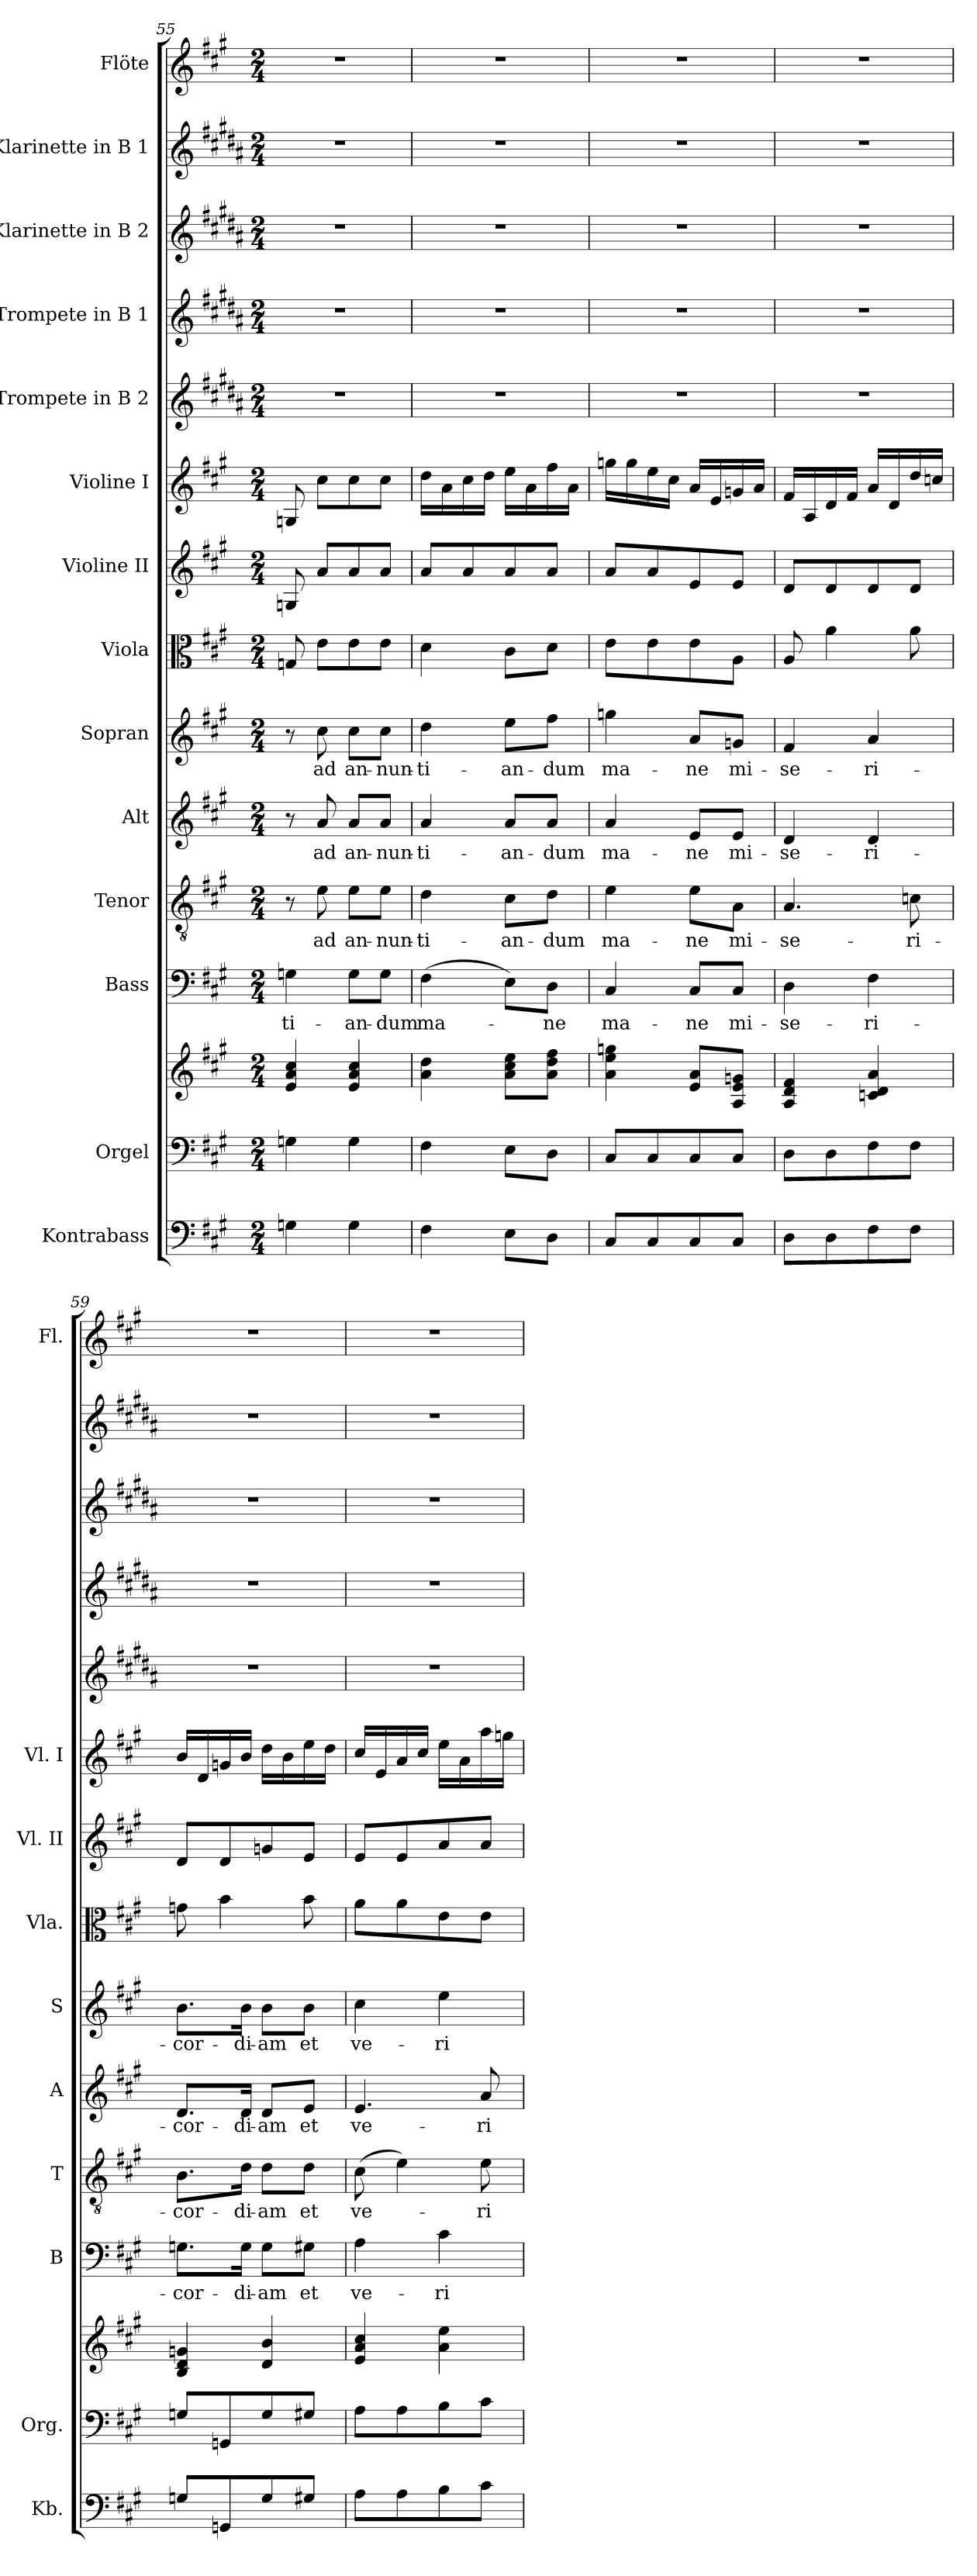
**kern	**kern	**kern	**kern	**text	**kern	**text	**kern	**text	**kern	**text	**kern	**kern	**kern	**kern	**kern	**kern	**kern	**kern
*part14	*part13	*part13	*part12	*part12	*part11	*part11	*part10	*part10	*part9	*part9	*part8	*part7	*part6	*part5	*part4	*part3	*part2	*part1
*staff15	*staff14	*staff13	*staff12	*staff12	*staff11	*staff11	*staff10	*staff10	*staff9	*staff9	*staff8	*staff7	*staff6	*staff5	*staff4	*staff3	*staff2	*staff1
*I"Kontrabass	*I"Orgel	*	*I"Bass	*	*I"Tenor	*	*I"Alt	*	*I"Sopran	*	*I"Viola	*I"Violine II	*I"Violine I	*I"Trompete in B 2	*I"Trompete in B 1	*I"Klarinette in B 2	*I"Klarinette in B 1	*I"Flöte
*I'Kb.	*I'Org.	*	*I'B	*	*I'T	*	*I'A	*	*I'S	*	*I'Vla.	*I'Vl. II	*I'Vl. I	*	*	*	*	*I'Fl.
*clefF4	*clefF4	*clefG2	*clefF4	*	*clefGv2	*	*clefG2	*	*clefG2	*	*clefC3	*clefG2	*clefG2	*clefG2	*clefG2	*clefG2	*clefG2	*clefG2
*ITrd7c12	*	*	*	*	*	*	*	*	*	*	*	*	*	*ITrd1c2	*ITrd1c2	*ITrd1c2	*ITrd1c2	*
*k[f#c#g#]	*k[f#c#g#]	*k[f#c#g#]	*k[f#c#g#]	*	*k[f#c#g#]	*	*k[f#c#g#]	*	*k[f#c#g#]	*	*k[f#c#g#]	*k[f#c#g#]	*k[f#c#g#]	*k[f#c#g#]	*k[f#c#g#]	*k[f#c#g#]	*k[f#c#g#]	*k[f#c#g#]
*A:	*A:	*A:	*A:	*	*A:	*	*A:	*	*A:	*	*A:	*A:	*A:	*A:	*A:	*A:	*A:	*A:
*M2/4	*M2/4	*M2/4	*M2/4	*	*M2/4	*	*M2/4	*	*M2/4	*	*M2/4	*M2/4	*M2/4	*M2/4	*M2/4	*M2/4	*M2/4	*M2/4
=55	=55	=55	=55	=55	=55	=55	=55	=55	=55	=55	=55	=55	=55	=55	=55	=55	=55	=55
!	!	!	!	!LO:LY:b	!	!	!	!	!	!	!	!	!	!	!	!	!	!
4GGn\	4Gn\	4e/ 4a/ 4cc#/	4Gn\	-ti-	8r	.	8r	.	8r	.	8Gn/	8Gn/	8Gn/	2r	2r	2r	2r	2r
!	!	!	!	!	!	!LO:LY:b	!	!LO:LY:b	!	!LO:LY:b	!	!	!	!	!	!	!	!
.	.	.	.	.	8e\	ad	8a/	ad	8cc#\	ad	8e\L	8a/L	8cc#\L	.	.	.	.	.
!	!	!	!	!LO:LY:b	!	!LO:LY:b	!	!LO:LY:b	!	!LO:LY:b	!	!	!	!	!	!	!	!
4GG\	4G\	4e/ 4a/ 4cc#/	8G\L	-an-	8e\L	an-	8a/L	an-	8cc#\L	an-	8e\	8a/	8cc#\	.	.	.	.	.
!	!	!	!	!LO:LY:b	!	!LO:LY:b	!	!LO:LY:b	!	!LO:LY:b	!	!	!	!	!	!	!	!
.	.	.	8G\J	-dum	8e\J	-nun-	8a/J	-nun-	8cc#\J	-nun-	8e\J	8a/J	8cc#\J	.	.	.	.	.
=56	=56	=56	=56	=56	=56	=56	=56	=56	=56	=56	=56	=56	=56	=56	=56	=56	=56	=56
!	!	!	!	!LO:LY:b	!	!LO:LY:b	!	!LO:LY:b	!	!LO:LY:b	!	!	!	!	!	!	!	!
4FF#\	4F#\	4a\ 4dd\	(>4F#\	ma-	4d\	-ti-	4a/	-ti-	4dd\	-ti-	4d\	8a/L	16dd\LL	2r	2r	2r	2r	2r
.	.	.	.	.	.	.	.	.	.	.	.	.	16a\	.	.	.	.	.
.	.	.	.	.	.	.	.	.	.	.	.	8a/	16cc#\	.	.	.	.	.
.	.	.	.	.	.	.	.	.	.	.	.	.	16dd\JJ	.	.	.	.	.
!	!	!	!	!	!	!LO:LY:b	!	!LO:LY:b	!	!LO:LY:b	!	!	!	!	!	!	!	!
8EE\L	8E\L	8a\ 8cc#\ 8ee\L	8E\L)	.	8c#\L	-an-	8a/L	-an-	8ee\L	-an-	8c#\L	8a/	16ee\LL	.	.	.	.	.
.	.	.	.	.	.	.	.	.	.	.	.	.	16a\	.	.	.	.	.
!	!	!	!	!LO:LY:b	!	!LO:LY:b	!	!LO:LY:b	!	!LO:LY:b	!	!	!	!	!	!	!	!
8DD\J	8D\J	8a\ 8dd\ 8ff#\J	8D\J	-ne	8d\J	-dum	8a/J	-dum	8ff#\J	-dum	8d\J	8a/J	16ff#\	.	.	.	.	.
.	.	.	.	.	.	.	.	.	.	.	.	.	16a\JJ	.	.	.	.	.
!!LO:PB:g=z
=57	=57	=57	=57	=57	=57	=57	=57	=57	=57	=57	=57	=57	=57	=57	=57	=57	=57	=57
!	!	!	!	!LO:LY:b	!	!LO:LY:b	!	!LO:LY:b	!	!LO:LY:b	!	!	!	!	!	!	!	!
8CC#/L	8C#/L	4a\ 4ee\ 4ggn\	4C#/	ma-	4e\	ma-	4a/	ma-	4ggn\	ma-	8e\L	8a/L	16ggn\LL	2r	2r	2r	2r	2r
.	.	.	.	.	.	.	.	.	.	.	.	.	16gg\	.	.	.	.	.
8CC#/	8C#/	.	.	.	.	.	.	.	.	.	8e\	8a/	16ee\	.	.	.	.	.
.	.	.	.	.	.	.	.	.	.	.	.	.	16cc#\JJ	.	.	.	.	.
!	!	!	!	!LO:LY:b	!	!LO:LY:b	!	!LO:LY:b	!	!LO:LY:b	!	!	!	!	!	!	!	!
8CC#/	8C#/	8e/ 8a/L	8C#/L	-ne	8e\L	-ne	8e/L	-ne	8a/L	-ne	8e\	8e/	16a/LL	.	.	.	.	.
.	.	.	.	.	.	.	.	.	.	.	.	.	16e/	.	.	.	.	.
!	!	!	!	!LO:LY:b	!	!LO:LY:b	!	!LO:LY:b	!	!LO:LY:b	!	!	!	!	!	!	!	!
8CC#/J	8C#/J	8A/ 8e/ 8gn/J	8C#/J	mi-	8A\J	mi-	8e/J	mi-	8gn/J	mi-	8A\J	8e/J	16gn/	.	.	.	.	.
.	.	.	.	.	.	.	.	.	.	.	.	.	16a/JJ	.	.	.	.	.
=58	=58	=58	=58	=58	=58	=58	=58	=58	=58	=58	=58	=58	=58	=58	=58	=58	=58	=58
!	!	!	!	!LO:LY:b	!	!LO:LY:b	!	!LO:LY:b	!	!LO:LY:b	!	!	!	!	!	!	!	!
8DD\L	8D\L	4A/ 4d/ 4f#/	4D\	-se-	4.A/	-se-	4d/	-se-	4f#/	-se-	8A/	8d/L	16f#/LL	2r	2r	2r	2r	2r
.	.	.	.	.	.	.	.	.	.	.	.	.	16A/	.	.	.	.	.
8DD\	8D\	.	.	.	.	.	.	.	.	.	4a\	8d/	16d/	.	.	.	.	.
.	.	.	.	.	.	.	.	.	.	.	.	.	16f#/JJ	.	.	.	.	.
!	!	!	!	!LO:LY:b	!	!	!	!LO:LY:b	!	!LO:LY:b	!	!	!	!	!	!	!	!
8FF#\	8F#\	4cn/ 4d/ 4a/	4F#\	-ri-	.	.	4d/	-ri-	4a/	-ri-	.	8d/	16a/LL	.	.	.	.	.
.	.	.	.	.	.	.	.	.	.	.	.	.	16d/	.	.	.	.	.
!	!	!	!	!	!	!LO:LY:b	!	!	!	!	!	!	!	!	!	!	!	!
8FF#\J	8F#\J	.	.	.	8cn\	-ri-	.	.	.	.	8a\	8d/J	16dd/	.	.	.	.	.
.	.	.	.	.	.	.	.	.	.	.	.	.	16ccn/JJ	.	.	.	.	.
=59	=59	=59	=59	=59	=59	=59	=59	=59	=59	=59	=59	=59	=59	=59	=59	=59	=59	=59
!	!	!	!	!LO:LY:b	!	!LO:LY:b	!	!LO:LY:b	!	!LO:LY:b	!	!	!	!	!	!	!	!
8GGn/L	8Gn/L	4B/ 4d/ 4gn/	8.Gn\L	-cor-	8.B\L	-cor-	8.d/L	-cor-	8.b\L	-cor-	8gn\	8d/L	16b/LL	2r	2r	2r	2r	2r
.	.	.	.	.	.	.	.	.	.	.	.	.	16d/	.	.	.	.	.
8GGGn/	8GGn/	.	.	.	.	.	.	.	.	.	4b\	8d/	16gn/	.	.	.	.	.
!	!	!	!	!LO:LY:b	!	!LO:LY:b	!	!LO:LY:b	!	!LO:LY:b	!	!	!	!	!	!	!	!
.	.	.	16G\Jk	-di-	16d\Jk	-di-	16d/Jk	-di-	16b\Jk	-di-	.	.	16b/JJ	.	.	.	.	.
!	!	!	!	!LO:LY:b	!	!LO:LY:b	!	!LO:LY:b	!	!LO:LY:b	!	!	!	!	!	!	!	!
8GG/	8G/	4d/ 4b/	8G\L	-am	8d\L	-am	8d/L	-am	8b\L	-am	.	8gn/	16dd\LL	.	.	.	.	.
.	.	.	.	.	.	.	.	.	.	.	.	.	16b\	.	.	.	.	.
!	!	!	!	!LO:LY:b	!	!LO:LY:b	!	!LO:LY:b	!	!LO:LY:b	!	!	!	!	!	!	!	!
8GG#X/J	8G#X/J	.	8G#X\J	et	8d\J	et	8e/J	et	8b\J	et	8b\	8e/J	16ee\	.	.	.	.	.
.	.	.	.	.	.	.	.	.	.	.	.	.	16dd\JJ	.	.	.	.	.
=60	=60	=60	=60	=60	=60	=60	=60	=60	=60	=60	=60	=60	=60	=60	=60	=60	=60	=60
!	!	!	!	!LO:LY:b	!	!LO:LY:b	!	!LO:LY:b	!	!LO:LY:b	!	!	!	!	!	!	!	!
8AA\L	8A\L	4e/ 4a/ 4cc#/	4A\	ve-	(>8c#\	ve-	4.e/	ve-	4cc#\	ve-	8a\L	8e/L	16cc#/LL	2r	2r	2r	2r	2r
.	.	.	.	.	.	.	.	.	.	.	.	.	16e/	.	.	.	.	.
8AA\	8A\	.	.	.	4e\)	.	.	.	.	.	8a\	8e/	16a/	.	.	.	.	.
.	.	.	.	.	.	.	.	.	.	.	.	.	16cc#/JJ	.	.	.	.	.
!	!	!	!	!LO:LY:b	!	!	!	!	!	!LO:LY:b	!	!	!	!	!	!	!	!
8BB\	8B\	4a\ 4ee\	4c#\	-ri-	.	.	.	.	4ee\	-ri-	8e\	8a/	16ee\LL	.	.	.	.	.
.	.	.	.	.	.	.	.	.	.	.	.	.	16a\	.	.	.	.	.
!	!	!	!	!	!	!LO:LY:b	!	!LO:LY:b	!	!	!	!	!	!	!	!	!	!
8C#\J	8c#\J	.	.	.	8e\	-ri-	8a/	-ri-	.	.	8e\J	8a/J	16aa\	.	.	.	.	.
.	.	.	.	.	.	.	.	.	.	.	.	.	16ggn\JJ	.	.	.	.	.
=	=	=	=	=	=	=	=	=	=	=	=	=	=	=	=	=	=	=
*-	*-	*-	*-	*-	*-	*-	*-	*-	*-	*-	*-	*-	*-	*-	*-	*-	*-	*-
